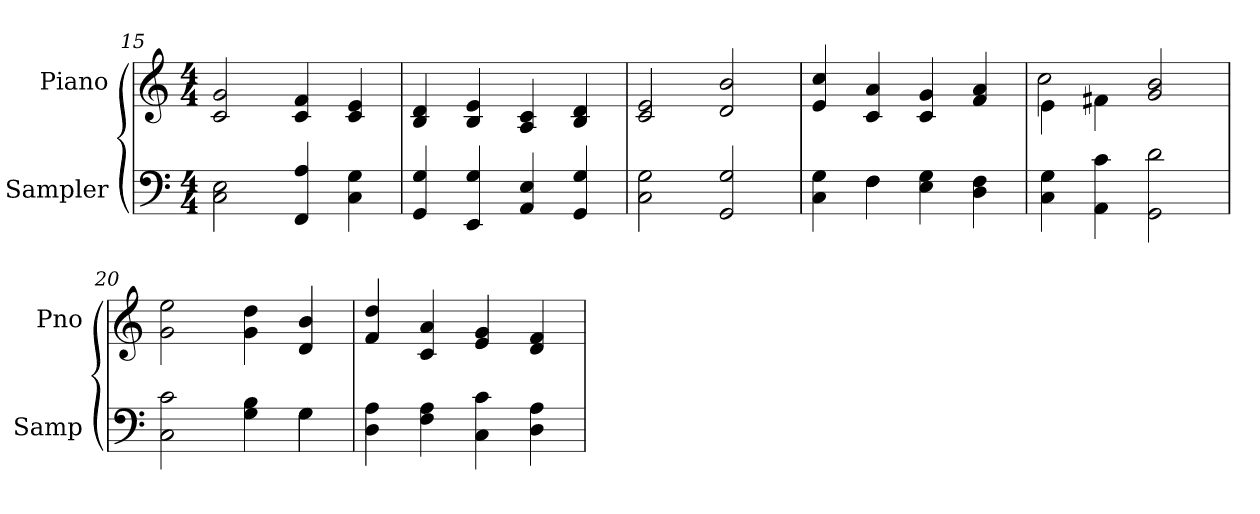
**kern	**kern
*part2	*part1
*staff2	*staff1
*I"Sampler	*I"Piano
*I'Samp	*I'Pno
*clefF4	*clefG2
*M4/4	*M4/4
=15	=15
2C 2E	2c 2g
4FF 4A	4c 4f
4C 4G	4c 4e
=16	=16
4GG 4G	4B 4d
4EE 4G	4B 4e
4AA 4E	4A 4c
4GG 4G	4B 4d
=17	=17
2C 2G	2c 2e
2GG 2G	2d 2b
=18	=18
*^	*
4C 4G	4ryy	4e 4cc
4F\	4F	4c 4a
4E 4G	2ryy	4c 4g
4D 4F	.	4f 4a
*v	*v	*
=19	=19
*	*^
4C 4G	4e\	2cc
4AA 4c	4f#X\	.
2GG 2d	2g 2b	2ryy
*	*v	*v
=20	=20
*^	*
2C 2c	2.ryy	2g 2ee
4G 4B	.	4g 4dd
4G\	4G	4d 4b
*v	*v	*
=21	=21
4D 4A	4f 4dd
4F 4A	4c 4a
4C 4c	4e 4g
4D 4A	4d 4f
=	=
*-	*-
